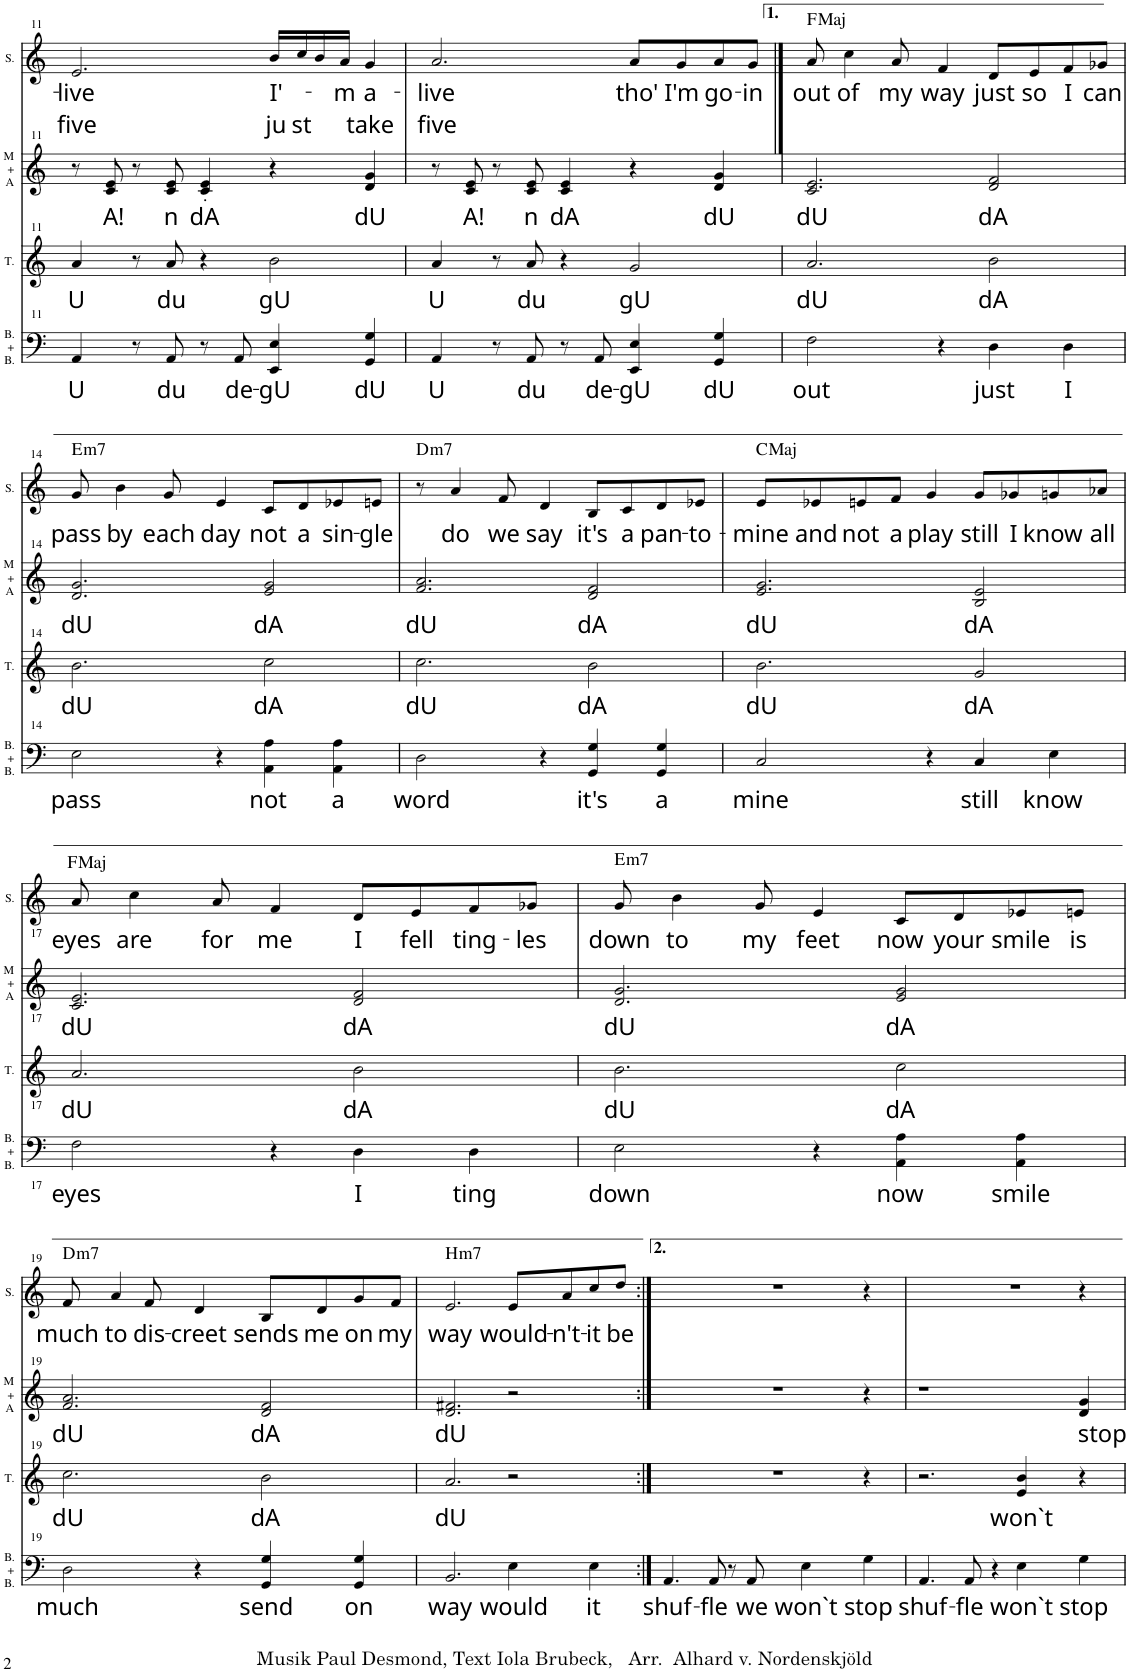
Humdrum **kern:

**kern	**text	**kern	**text	**kern	**text	**kern	**text	**text	**harte
*part4	*part4	*part3	*part3	*part2	*part2	*part1	*part1	*part1	*part1
*staff4	*staff4	*staff3	*staff3	*staff2	*staff2	*staff1	*staff1	*staff1	*
*I"Bari + Bass	*	*I"Tenor	*	*I"Mezzo + Alt	*	*I"Solo	*	*	*
*I'B. + B.	*	*I'T.	*	*I'M + A	*	*I'S.	*	*	*
!!LO:PB:g=z
*clefF4	*	*clefG2	*	*clefG2	*	*clefG2	*	*	*
*k[]	*	*k[]	*	*k[]	*	*k[]	*	*	*
*M5/4	*	*M5/4	*	*M5/4	*	*M5/4	*	*	*
=11	=11	=11	=11	=11	=11	=11	=11	=11	=11
!	!LO:LY:b	!	!LO:LY:b	!	!	!	!LO:LY:b	!LO:LY:b	!
4AA/	U	4a/	U	8r	.	2.e/	-live	five	.
!	!	!	!	!	!LO:LY:b	!	!	!	!
.	.	.	.	8c/ 8e/	A!	.	.	.	.
8r	.	8r	.	8r	.	.	.	.	.
!	!LO:LY:b	!	!LO:LY:b	!	!LO:LY:b	!	!	!	!
8AA/	du	8a/	du	8c/ 8e/	n	.	.	.	.
!	!	!	!	!	!LO:LY:b	!	!	!	!
8r	.	4r	.	4c/' 4e/'	dA	.	.	.	.
!	!LO:LY:b	!	!	!	!	!	!	!	!
8AA/	de-	.	.	.	.	.	.	.	.
!	!LO:LY:b	!	!LO:LY:b	!	!	!	!LO:LY:b	!LO:LY:b	!
4EE/ 4E/	-gU	2b\	gU	4r	.	16b/LL	I'-	ju	.
!	!	!	!	!	!	!	!	!LO:LY:b	!
.	.	.	.	.	.	16cc/	.	st	.
.	.	.	.	.	.	16b/	.	.	.
!	!	!	!	!	!	!	!LO:LY:b	!	!
.	.	.	.	.	.	16a/JJ	-m	.	.
!	!LO:LY:b	!	!	!	!LO:LY:b	!	!LO:LY:b	!LO:LY:b	!
4GG/ 4G/	dU	.	.	4d/ 4g/	dU	4g/	a-	take	.
=12	=12	=12	=12	=12	=12	=12	=12	=12	=12
!	!LO:LY:b	!	!LO:LY:b	!	!	!	!LO:LY:b	!LO:LY:b	!
4AA/	U	4a/	U	8r	.	2.a/	-live	five	.
!	!	!	!	!	!LO:LY:b	!	!	!	!
.	.	.	.	8c/ 8e/	A!	.	.	.	.
8r	.	8r	.	8r	.	.	.	.	.
!	!LO:LY:b	!	!LO:LY:b	!	!LO:LY:b	!	!	!	!
8AA/	du	8a/	du	8c/ 8e/	n	.	.	.	.
!	!	!	!	!	!LO:LY:b	!	!	!	!
8r	.	4r	.	4c/ 4e/	dA	.	.	.	.
!	!LO:LY:b	!	!	!	!	!	!	!	!
8AA/	de-	.	.	.	.	.	.	.	.
!	!LO:LY:b	!	!LO:LY:b	!	!	!	!LO:LY:b	!	!
4EE/ 4E/	-gU	2g/	gU	4r	.	8a/L	tho'	.	.
!	!	!	!	!	!	!	!LO:LY:b	!	!
.	.	.	.	.	.	8g/	I'm	.	.
!	!LO:LY:b	!	!	!	!LO:LY:b	!	!LO:LY:b	!	!
4GG/ 4G/	dU	.	.	4d/ 4g/	dU	8a/	go-	.	.
!	!	!	!	!	!	!	!LO:LY:b	!	!
.	.	.	.	.	.	8g/J	-in	.	.
==13	==13	==13	==13	==13	==13	==13	==13	==13	==13
!	!LO:LY:b	!	!LO:LY:b	!	!LO:LY:b	!	!LO:LY:b	!	!LO:H:kt=Maj
2F\	out	2.a/	dU	2.c/ 2.e/	dU	8a/	out	.	F:maj
!	!	!	!	!	!	!	!LO:LY:b	!	!
.	.	.	.	.	.	4cc\	of	.	.
!	!	!	!	!	!	!	!LO:LY:b	!	!
.	.	.	.	.	.	8a/	my	.	.
!	!	!	!	!	!	!	!LO:LY:b	!	!
4r	.	.	.	.	.	4f/	way	.	.
!	!LO:LY:b	!	!LO:LY:b	!	!LO:LY:b	!	!LO:LY:b	!	!
4D\	just	2b\	dA	2d/ 2f/	dA	8d/L	just	.	.
!	!	!	!	!	!	!	!LO:LY:b	!	!
.	.	.	.	.	.	8e/	so	.	.
!	!LO:LY:b	!	!	!	!	!	!LO:LY:b	!	!
4D\	I	.	.	.	.	8f/	I	.	.
!	!	!	!	!	!	!	!LO:LY:b	!	!
.	.	.	.	.	.	8g-X/J	can	.	.
!!LO:LB:g=z
=14	=14	=14	=14	=14	=14	=14	=14	=14	=14
!	!LO:LY:b	!	!LO:LY:b	!	!LO:LY:b	!	!LO:LY:b	!	!LO:H:kt=m7
2E\	pass	2.b\	dU	2.d/ 2.g/	dU	8g/	pass	.	E:min7
!	!	!	!	!	!	!	!LO:LY:b	!	!
.	.	.	.	.	.	4b\	by	.	.
!	!	!	!	!	!	!	!LO:LY:b	!	!
.	.	.	.	.	.	8g/	each	.	.
!	!	!	!	!	!	!	!LO:LY:b	!	!
4r	.	.	.	.	.	4e/	day	.	.
!	!LO:LY:b	!	!LO:LY:b	!	!LO:LY:b	!	!LO:LY:b	!	!
4AA\ 4A\	not	2cc\	dA	2e/ 2g/	dA	8c/L	not	.	.
!	!	!	!	!	!	!	!LO:LY:b	!	!
.	.	.	.	.	.	8d/	a	.	.
!	!LO:LY:b	!	!	!	!	!	!LO:LY:b	!	!
4AA\ 4A\	a	.	.	.	.	8e-X/	sin-	.	.
!	!	!	!	!	!	!	!LO:LY:b	!	!
.	.	.	.	.	.	8en/J	-gle	.	.
=15	=15	=15	=15	=15	=15	=15	=15	=15	=15
!	!LO:LY:b	!	!LO:LY:b	!	!LO:LY:b	!	!	!	!LO:H:kt=m7
2D\	word	2.cc\	dU	2.f/ 2.a/	dU	8r	.	.	D:min7
!	!	!	!	!	!	!	!LO:LY:b	!	!
.	.	.	.	.	.	4a/	do	.	.
!	!	!	!	!	!	!	!LO:LY:b	!	!
.	.	.	.	.	.	8f/	we	.	.
!	!	!	!	!	!	!	!LO:LY:b	!	!
4r	.	.	.	.	.	4d/	say	.	.
!	!LO:LY:b	!	!LO:LY:b	!	!LO:LY:b	!	!LO:LY:b	!	!
4GG/ 4G/	it's	2b\	dA	2d/ 2f/	dA	8B/L	it's	.	.
!	!	!	!	!	!	!	!LO:LY:b	!	!
.	.	.	.	.	.	8c/	a	.	.
!	!LO:LY:b	!	!	!	!	!	!LO:LY:b	!	!
4GG/ 4G/	a	.	.	.	.	8d/	pan-	.	.
!	!	!	!	!	!	!	!LO:LY:b	!	!
.	.	.	.	.	.	8e-X/J	-to-	.	.
=16	=16	=16	=16	=16	=16	=16	=16	=16	=16
!	!LO:LY:b	!	!LO:LY:b	!	!LO:LY:b	!	!LO:LY:b	!	!LO:H:kt=Maj
2C/	mine	2.b\	dU	2.e/ 2.g/	dU	8e/L	-mine	.	C:maj
!	!	!	!	!	!	!	!LO:LY:b	!	!
.	.	.	.	.	.	8e-X/	and	.	.
!	!	!	!	!	!	!	!LO:LY:b	!	!
.	.	.	.	.	.	8en/	not	.	.
!	!	!	!	!	!	!	!LO:LY:b	!	!
.	.	.	.	.	.	8f/J	a	.	.
!	!	!	!	!	!	!	!LO:LY:b	!	!
4r	.	.	.	.	.	4g/	play	.	.
!	!LO:LY:b	!	!LO:LY:b	!	!LO:LY:b	!	!LO:LY:b	!	!
4C/	still	2g/	dA	2B/ 2e/	dA	8g/L	still	.	.
!	!	!	!	!	!	!	!LO:LY:b	!	!
.	.	.	.	.	.	8g-X/	I	.	.
!	!LO:LY:b	!	!	!	!	!	!LO:LY:b	!	!
4E\	know	.	.	.	.	8gn/	know	.	.
!	!	!	!	!	!	!	!LO:LY:b	!	!
.	.	.	.	.	.	8a-X/J	all	.	.
!!LO:LB:g=z
=17	=17	=17	=17	=17	=17	=17	=17	=17	=17
!	!LO:LY:b	!	!LO:LY:b	!	!LO:LY:b	!	!LO:LY:b	!	!LO:H:kt=Maj
2F\	eyes	2.a/	dU	2.c/ 2.e/	dU	8a/	eyes	.	F:maj
!	!	!	!	!	!	!	!LO:LY:b	!	!
.	.	.	.	.	.	4cc\	are	.	.
!	!	!	!	!	!	!	!LO:LY:b	!	!
.	.	.	.	.	.	8a/	for	.	.
!	!	!	!	!	!	!	!LO:LY:b	!	!
4r	.	.	.	.	.	4f/	me	.	.
!	!LO:LY:b	!	!LO:LY:b	!	!LO:LY:b	!	!LO:LY:b	!	!
4D\	I	2b\	dA	2d/ 2f/	dA	8d/L	I	.	.
!	!	!	!	!	!	!	!LO:LY:b	!	!
.	.	.	.	.	.	8e/	fell	.	.
!	!LO:LY:b	!	!	!	!	!	!LO:LY:b	!	!
4D\	ting	.	.	.	.	8f/	ting-	.	.
!	!	!	!	!	!	!	!LO:LY:b	!	!
.	.	.	.	.	.	8g-X/J	-les	.	.
=18	=18	=18	=18	=18	=18	=18	=18	=18	=18
!	!LO:LY:b	!	!LO:LY:b	!	!LO:LY:b	!	!LO:LY:b	!	!LO:H:kt=m7
2E\	down	2.b\	dU	2.d/ 2.g/	dU	8g/	down	.	E:min7
!	!	!	!	!	!	!	!LO:LY:b	!	!
.	.	.	.	.	.	4b\	to	.	.
!	!	!	!	!	!	!	!LO:LY:b	!	!
.	.	.	.	.	.	8g/	my	.	.
!	!	!	!	!	!	!	!LO:LY:b	!	!
4r	.	.	.	.	.	4e/	feet	.	.
!	!LO:LY:b	!	!LO:LY:b	!	!LO:LY:b	!	!LO:LY:b	!	!
4AA\ 4A\	now	2cc\	dA	2e/ 2g/	dA	8c/L	now	.	.
!	!	!	!	!	!	!	!LO:LY:b	!	!
.	.	.	.	.	.	8d/	your	.	.
!	!LO:LY:b	!	!	!	!	!	!LO:LY:b	!	!
4AA\ 4A\	smile	.	.	.	.	8e-X/	smile	.	.
!	!	!	!	!	!	!	!LO:LY:b	!	!
.	.	.	.	.	.	8en/J	is	.	.
!!LO:LB:g=z
=19	=19	=19	=19	=19	=19	=19	=19	=19	=19
!	!LO:LY:b	!	!LO:LY:b	!	!LO:LY:b	!	!LO:LY:b	!	!LO:H:kt=m7
2D\	much	2.cc\	dU	2.f/ 2.a/	dU	8f/	much	.	D:min7
!	!	!	!	!	!	!	!LO:LY:b	!	!
.	.	.	.	.	.	4a/	to	.	.
!	!	!	!	!	!	!	!LO:LY:b	!	!
.	.	.	.	.	.	8f/	dis-	.	.
!	!	!	!	!	!	!	!LO:LY:b	!	!
4r	.	.	.	.	.	4d/	-creet	.	.
!	!LO:LY:b	!	!LO:LY:b	!	!LO:LY:b	!	!LO:LY:b	!	!
4GG/ 4G/	send	2b\	dA	2d/ 2f/	dA	8B/L	sends	.	.
!	!	!	!	!	!	!	!LO:LY:b	!	!
.	.	.	.	.	.	8d/	me	.	.
!	!LO:LY:b	!	!	!	!	!	!LO:LY:b	!	!
4GG/ 4G/	on	.	.	.	.	8g/	on	.	.
!	!	!	!	!	!	!	!LO:LY:b	!	!
.	.	.	.	.	.	8f/J	my	.	.
=20	=20	=20	=20	=20	=20	=20	=20	=20	=20
!	!LO:LY:b	!	!LO:LY:b	!	!LO:LY:b	!	!LO:LY:b	!	!LO:H:kt=m7
2.BB/	way	2.a/	dU	2.d/ 2.f#X/	dU	2.e/	way	.	B:min7
!	!LO:LY:b	!	!	!	!	!	!LO:LY:b	!	!
4E\	would	2r	.	2r	.	8e/L	would-	.	.
!	!	!	!	!	!	!	!LO:LY:b	!	!
.	.	.	.	.	.	8a/	-n't-	.	.
!	!LO:LY:b	!	!	!	!	!	!LO:LY:b	!	!
4E\	it	.	.	.	.	8cc/	-it	.	.
!	!	!	!	!	!	!	!LO:LY:b	!	!
.	.	.	.	.	.	8dd/J	be	.	.
=21:|!	=21:|!	=21:|!	=21:|!	=21:|!	=21:|!	=21:|!	=21:|!	=21:|!	=21:|!
!	!LO:LY:b	!	!	!	!	!	!	!	!
4.AA/	shuf-	4%5r	.	4%5r	.	4%5r	.	.	.
!	!LO:LY:b	!	!	!	!	!	!	!	!
8AA/	-fle	.	.	.	.	.	.	.	.
8r	.	.	.	.	.	.	.	.	.
!	!LO:LY:b	!	!	!	!	!	!	!	!
8AA/	we	.	.	.	.	.	.	.	.
!	!LO:LY:b	!	!	!	!	!	!	!	!
4E\	won`t	.	.	.	.	.	.	.	.
!	!LO:LY:b	!	!	!	!	!	!	!	!
4G\	stop	.	.	.	.	.	.	.	.
4ryy	.	4r	.	4r	.	4r	.	.	.
=22	=22	=22	=22	=22	=22	=22	=22	=22	=22
!	!LO:LY:b	!	!	!	!	!	!	!	!
4.AA/	shuf-	2.r	.	4%5r	.	4%5r	.	.	.
!	!LO:LY:b	!	!	!	!	!	!	!	!
8AA/	-fle	.	.	.	.	.	.	.	.
4r	.	.	.	.	.	.	.	.	.
!	!LO:LY:b	!	!LO:LY:b	!	!	!	!	!	!
4E\	won`t	4e/ 4b/	won`t	.	.	.	.	.	.
!	!LO:LY:b	!	!	!	!	!	!	!	!
4G\	stop	4r	.	.	.	.	.	.	.
!	!	!	!	!	!LO:LY:b	!	!	!	!
4ryy	.	4ryy	.	4d/ 4g/	stop-	4r	.	.	.
=	=	=	=	=	=	=	=	=	=
*-	*-	*-	*-	*-	*-	*-	*-	*-	*-
